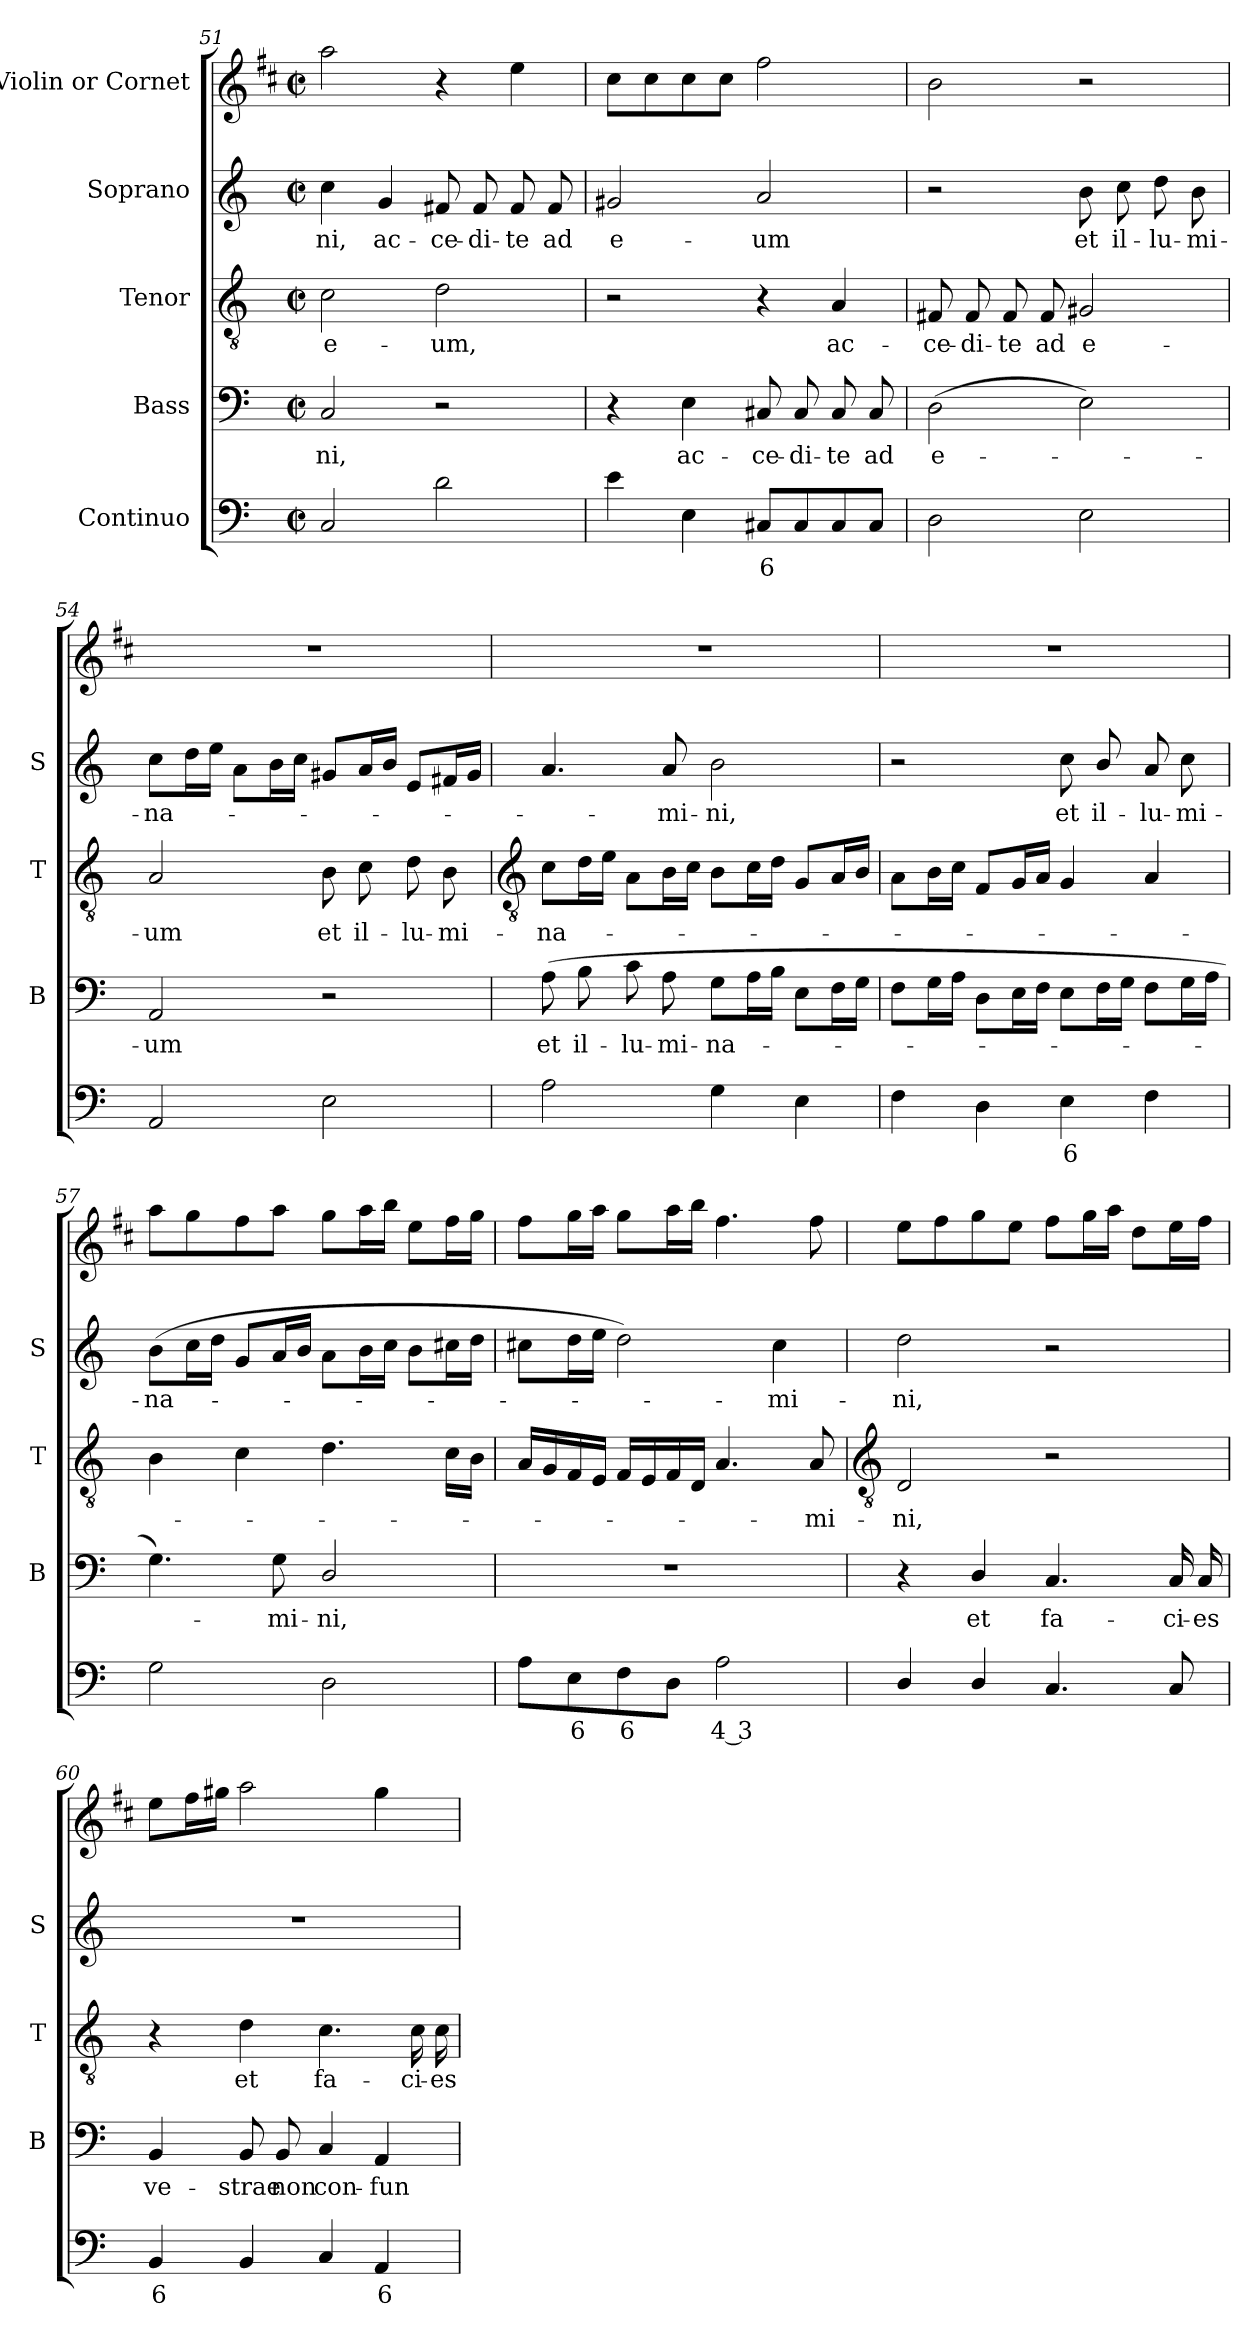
**kern	**text	**kern	**text	**kern	**text	**kern	**text	**kern
*part5	*part5	*part4	*part4	*part3	*part3	*part2	*part2	*part1
*staff5	*staff5	*staff4	*staff4	*staff3	*staff3	*staff2	*staff2	*staff1
*I"Continuo	*	*I"Bass	*	*I"Tenor	*	*I"Soprano	*	*I"Violin or Cornet
*	*	*I'B	*	*I'T	*	*I'S	*	*
*clefF4	*	*clefF4	*	*clefGv2	*	*clefG2	*	*clefG2
*	*	*	*	*	*	*	*	*ITrd1c2
*k[]	*	*k[]	*	*k[]	*	*k[]	*	*k[]
*C:	*	*C:	*	*C:	*	*C:	*	*C:
*M2/2	*	*M2/2	*	*M2/2	*	*M2/2	*	*M2/2
*met(c|)	*	*met(c|)	*	*met(c|)	*	*met(c|)	*	*met(c|)
=51	=51	=51	=51	=51	=51	=51	=51	=51
!	!	!	!LO:LY:b	!	!LO:LY:b	!	!LO:LY:b	!
2C	.	2C	-ni,	2c	e-	4cc	-ni,	2gg
!	!	!	!	!	!	!	!LO:LY:b	!
.	.	.	.	.	.	4g	ac-	.
!	!	!	!	!	!LO:LY:b	!	!LO:LY:b	!
2d	.	2r	.	2d	-um,	8f#X	-ce-	4r
!	!	!	!	!	!	!	!LO:LY:b	!
.	.	.	.	.	.	8f#	-di-	.
!	!	!	!	!	!	!	!LO:LY:b	!
.	.	.	.	.	.	8f#	-te	4dd
!	!	!	!	!	!	!	!LO:LY:b	!
.	.	.	.	.	.	8f#	ad	.
=52	=52	=52	=52	=52	=52	=52	=52	=52
!	!	!	!	!	!	!	!LO:LY:b	!
4e	.	4r	.	2r	.	2g#X	e-	8bL
.	.	.	.	.	.	.	.	8b
!	!	!	!LO:LY:b	!	!	!	!	!
4E	.	4E	ac-	.	.	.	.	8b
.	.	.	.	.	.	.	.	8bJ
!	!LO:LY:b	!	!LO:LY:b	!	!	!	!LO:LY:b	!
8C#XL	6	8C#X	-ce-	4r	.	2a	-um	2ee
!	!	!	!LO:LY:b	!	!	!	!	!
8C#	.	8C#	-di-	.	.	.	.	.
!	!	!	!LO:LY:b	!	!LO:LY:b	!	!	!
8C#	.	8C#	-te	4A	ac-	.	.	.
!	!	!	!LO:LY:b	!	!	!	!	!
8C#J	.	8C#	ad	.	.	.	.	.
=53	=53	=53	=53	=53	=53	=53	=53	=53
!	!	!	!LO:LY:b	!	!LO:LY:b	!	!	!
2D	.	(>2D	e-	8F#X	-ce-	2r	.	2a
!	!	!	!	!	!LO:LY:b	!	!	!
.	.	.	.	8F#	-di-	.	.	.
!	!	!	!	!	!LO:LY:b	!	!	!
.	.	.	.	8F#	-te	.	.	.
!	!	!	!	!	!LO:LY:b	!	!	!
.	.	.	.	8F#	ad	.	.	.
!	!	!	!	!	!LO:LY:b	!	!LO:LY:b	!
2E	.	2E)	.	2G#X	e-	8b	et	2r
!	!	!	!	!	!	!	!LO:LY:b	!
.	.	.	.	.	.	8cc	il-	.
!	!	!	!	!	!	!	!LO:LY:b	!
.	.	.	.	.	.	8dd	-lu-	.
!	!	!	!	!	!	!	!LO:LY:b	!
.	.	.	.	.	.	8b	-mi-	.
=54	=54	=54	=54	=54	=54	=54	=54	=54
!	!	!	!LO:LY:b	!	!LO:LY:b	!	!LO:LY:b	!
2AA	.	2AA	um	2A	-um	8ccL	-na-	1r
.	.	.	.	.	.	16ddL	.	.
.	.	.	.	.	.	16eeJJ	.	.
.	.	.	.	.	.	8aL	.	.
.	.	.	.	.	.	16bL	.	.
.	.	.	.	.	.	16ccJJ	.	.
!	!	!	!	!	!LO:LY:b	!	!	!
2E	.	2r	.	8B	et	8g#XL	.	.
!	!	!	!	!	!LO:LY:b	!	!	!
.	.	.	.	8c	il-	16aL	.	.
.	.	.	.	.	.	16bJJ	.	.
!	!	!	!	!	!LO:LY:b	!	!	!
.	.	.	.	8d	-lu-	8eL	.	.
!	!	!	!	!	!LO:LY:b	!	!	!
.	.	.	.	8B	-mi-	16f#XL	.	.
.	.	.	.	.	.	16g#JJ	.	.
!!LO:LB:g=z
=55	=55	=55	=55	=55	=55	=55	=55	=55
*	*	*	*	*clefGv2	*	*	*	*
!	!	!	!LO:LY:b	!	!LO:LY:b	!	!	!
2A	.	(>8A	et	8cL	-na-	4.a	.	1r
!	!	!	!LO:LY:b	!	!	!	!	!
.	.	8B	il-	16dL	.	.	.	.
.	.	.	.	16eJJ	.	.	.	.
!	!	!	!LO:LY:b	!	!	!	!	!
.	.	8c	-lu-	8AL	.	.	.	.
!	!	!	!LO:LY:b	!	!	!	!LO:LY:b	!
.	.	8A	-mi-	16BL	.	8a	mi-	.
.	.	.	.	16cJJ	.	.	.	.
!	!	!	!LO:LY:b	!	!	!	!LO:LY:b	!
4G	.	8GL	-na-	8BL	.	2b	-ni,	.
.	.	16AL	.	16cL	.	.	.	.
.	.	16BJJ	.	16dJJ	.	.	.	.
4E	.	8EL	.	8GL	.	.	.	.
.	.	16FL	.	16AL	.	.	.	.
.	.	16GJJ	.	16BJJ	.	.	.	.
=56	=56	=56	=56	=56	=56	=56	=56	=56
4F	.	8FL	.	8AL	.	2r	.	1r
.	.	16GL	.	16BL	.	.	.	.
.	.	16AJJ	.	16cJJ	.	.	.	.
4D	.	8DL	.	8FL	.	.	.	.
.	.	16EL	.	16GL	.	.	.	.
.	.	16FJJ	.	16AJJ	.	.	.	.
!	!LO:LY:b	!	!	!	!	!	!LO:LY:b	!
4E	6	8EL	.	4G	.	8cc	et	.
!	!	!	!	!	!	!	!LO:LY:b	!
.	.	16FL	.	.	.	8b/	il-	.
.	.	16GJJ	.	.	.	.	.	.
!	!	!	!	!	!	!	!LO:LY:b	!
4F	.	8FL	.	4A	.	8a	-lu-	.
!	!	!	!	!	!	!	!LO:LY:b	!
.	.	16GL	.	.	.	8cc	-mi-	.
.	.	16AJJ	.	.	.	.	.	.
=57	=57	=57	=57	=57	=57	=57	=57	=57
!	!	!	!	!	!	!	!LO:LY:b	!
2G	.	4.G)	.	4B	.	(>8bL	-na-	8ggL
.	.	.	.	.	.	16ccL	.	8ff
.	.	.	.	.	.	16ddJJ	.	.
.	.	.	.	4c	.	8gL	.	8ee
!	!	!	!LO:LY:b	!	!	!	!	!
.	.	8G	mi-	.	.	16aL	.	8ggJ
.	.	.	.	.	.	16bJJ	.	.
!	!	!	!LO:LY:b	!	!	!	!	!
2D	.	2D/	-ni,	4.d	.	8aL	.	8ffL
.	.	.	.	.	.	16bL	.	16ggL
.	.	.	.	.	.	16ccJJ	.	16aaJJ
.	.	.	.	.	.	8bL	.	8ddL
.	.	.	.	16cLL	.	16cc#XL	.	16eeL
.	.	.	.	16BJJ	.	16ddJJ	.	16ffJJ
=58	=58	=58	=58	=58	=58	=58	=58	=58
8AL	.	1r	.	16ALL	.	8cc#XL	.	8eeL
.	.	.	.	16G	.	.	.	.
!	!LO:LY:b	!	!	!	!	!	!	!
8E	6	.	.	16F	.	16ddL	.	16ffL
.	.	.	.	16EJJ	.	16eeJJ	.	16ggJJ
!	!LO:LY:b	!	!	!	!	!	!	!
8F	6	.	.	16FLL	.	2dd)	.	8ffL
.	.	.	.	16E	.	.	.	.
8DJ	.	.	.	16F	.	.	.	16ggL
.	.	.	.	16DJJ	.	.	.	16aaJJ
!	!LO:LY:b	!	!	!	!	!	!	!
2A	4 3	.	.	4.A	.	.	.	4.ee
!	!	!	!	!	!	!	!LO:LY:b	!
.	.	.	.	.	.	4cc#	mi-	.
!	!	!	!	!	!LO:LY:b	!	!	!
.	.	.	.	8A	mi-	.	.	8ee
!!LO:LB:g=z
=59	=59	=59	=59	=59	=59	=59	=59	=59
*	*	*	*	*clefGv2	*	*	*	*
!	!	!	!	!	!LO:LY:b	!	!LO:LY:b	!
4D/	.	4r	.	2D	-ni,	2dd	-ni,	8ddL
.	.	.	.	.	.	.	.	8ee
!	!	!	!LO:LY:b	!	!	!	!	!
4D/	.	4D/	et	.	.	.	.	8ff
.	.	.	.	.	.	.	.	8ddJ
!	!	!	!LO:LY:b	!	!	!	!	!
4.C	.	4.C	fa-	2r	.	2r	.	8eeL
.	.	.	.	.	.	.	.	16ffL
.	.	.	.	.	.	.	.	16ggJJ
.	.	.	.	.	.	.	.	8ccL
!	!	!	!LO:LY:b	!	!	!	!	!
8C	.	16C	-ci-	.	.	.	.	16ddL
!	!	!	!LO:LY:b	!	!	!	!	!
.	.	16C	-es	.	.	.	.	16eeJJ
=60	=60	=60	=60	=60	=60	=60	=60	=60
!	!LO:LY:b	!	!LO:LY:b	!	!	!	!	!
4BB	6	4BB	ve-	4r	.	1r	.	8ddL
.	.	.	.	.	.	.	.	16eeL
.	.	.	.	.	.	.	.	16ff#XJJ
!	!	!	!LO:LY:b	!	!LO:LY:b	!	!	!
4BB	.	8BB	-strae	4d	et	.	.	2gg
!	!	!	!LO:LY:b	!	!	!	!	!
.	.	8BB	non	.	.	.	.	.
!	!	!	!LO:LY:b	!	!LO:LY:b	!	!	!
4C	.	4C	con-	4.c	fa-	.	.	.
!	!LO:LY:b	!	!LO:LY:b	!	!	!	!	!
4AA	6	4AA	-fun-	.	.	.	.	4ff#
!	!	!	!	!	!LO:LY:b	!	!	!
.	.	.	.	16c	-ci-	.	.	.
!	!	!	!	!	!LO:LY:b	!	!	!
.	.	.	.	16c	-es	.	.	.
=	=	=	=	=	=	=	=	=
*-	*-	*-	*-	*-	*-	*-	*-	*-
